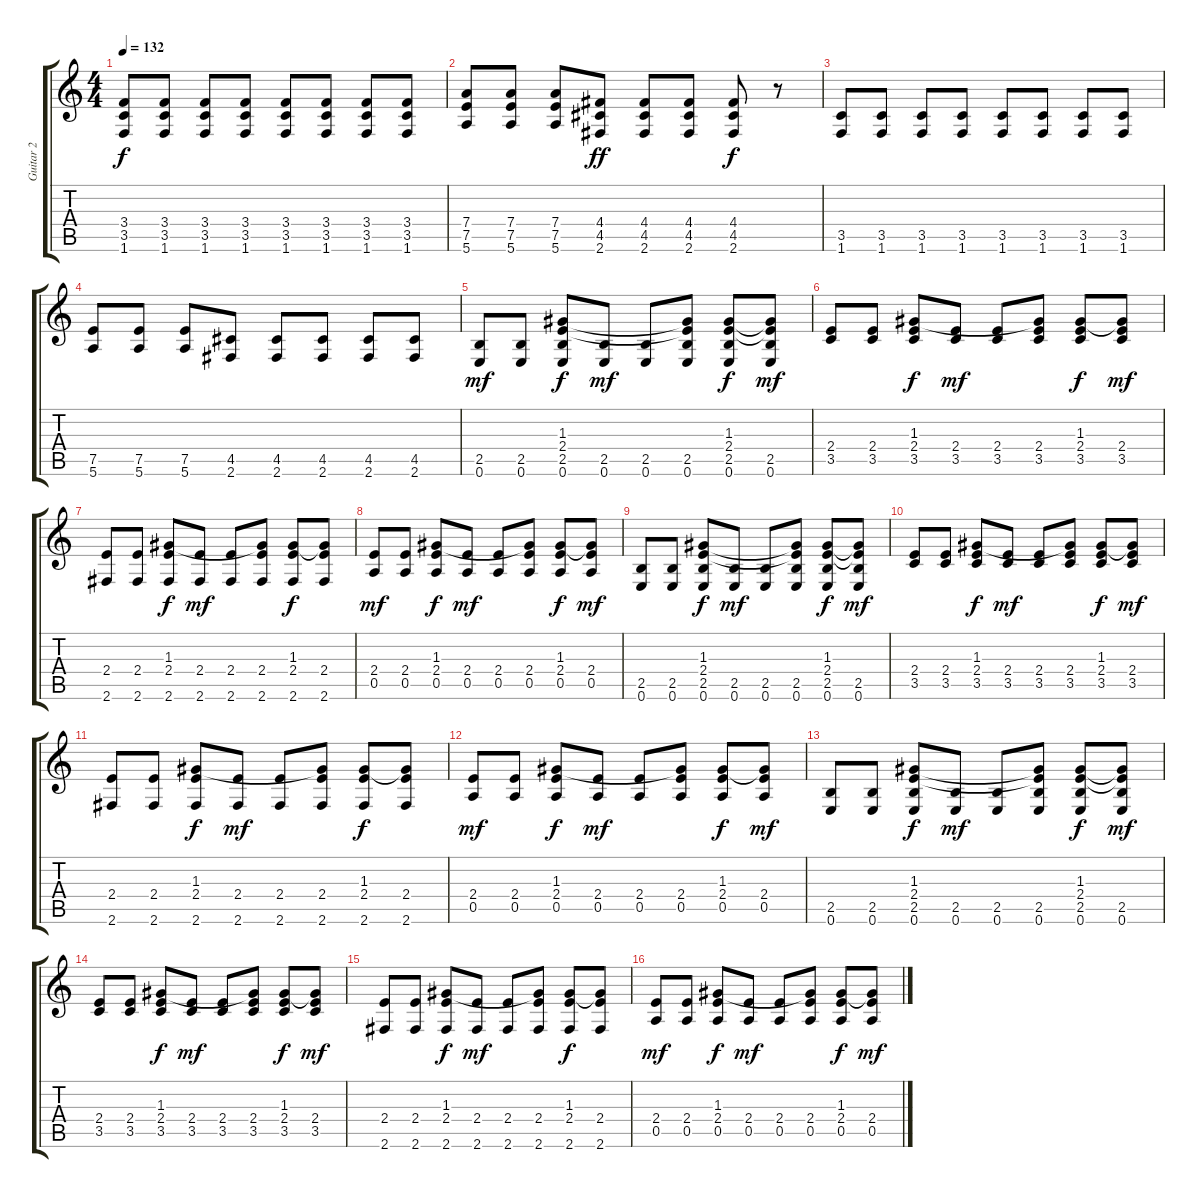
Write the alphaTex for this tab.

\track ("Guitar 2" "Guitar 2") {instrument electricguitarclean}
\staff {score tabs}
\tuning (E4 B3 G3 D3 A2 E2) {hide}
\ts (4 4)
\tempo 132
\clef g2
\ks c
(3.4 3.5 1.6).8{dy f volume 13 instrument overdrivenguitar} (3.4 3.5 1.6).8 (3.4 3.5 1.6).8 (3.4 3.5 1.6).8 (3.4 3.5 1.6).8 (3.4 3.5 1.6).8 (3.4 3.5 1.6).8 (3.4 3.5 1.6).8 |
(7.4 7.5 5.6).8 (7.4 7.5 5.6).8 (7.4 7.5 5.6).8 (4.4 4.5 2.6).8{dy ff} (4.4 4.5 2.6).8 (4.4 4.5 2.6).8 (4.4 4.5 2.6).8{dy f} r.8 |
(3.5 1.6).8{instrument electricguitarclean} (3.5 1.6).8 (3.5 1.6).8 (3.5 1.6).8 (3.5 1.6).8 (3.5 1.6).8 (3.5 1.6).8 (3.5 1.6).8 |
(7.5 5.6).8 (7.5 5.6).8 (7.5 5.6).8 (4.5 2.6).8 (4.5 2.6).8 (4.5 2.6).8 (4.5 2.6).8 (4.5 2.6).8 |
(2.5 0.6).8{dy mf} (2.5 0.6).8 (1.3 2.4 2.5 0.6).8{dy f} (2.5 0.6).8{dy mf} (2.5 0.6).8 (1.3{t} 2.4{t} 2.5 0.6).8 (1.3 2.4 2.5 0.6).8{dy f} (1.3{t} 2.4{t} 2.5 0.6).8{dy mf} |
(2.4 3.5).8 (2.4 3.5).8 (1.3 2.4 3.5).8{dy f} (2.4 3.5).8{dy mf} (2.4 3.5).8 (1.3{t} 2.4 3.5).8 (1.3 2.4 3.5).8{dy f} (1.3{t} 2.4 3.5).8{dy mf} |
(2.4 2.6).8 (2.4 2.6).8 (1.3 2.4 2.6).8{dy f} (2.4 2.6).8{dy mf} (2.4 2.6).8 (1.3{t} 2.4 2.6).8 (1.3 2.4 2.6).8{dy f} (1.3{t} 2.4 2.6).8 |
(2.4 0.5).8{dy mf} (2.4 0.5).8 (1.3 2.4 0.5).8{dy f} (2.4 0.5).8{dy mf} (2.4 0.5).8 (1.3{t} 2.4 0.5).8 (1.3 2.4 0.5).8{dy f} (1.3{t} 2.4 0.5).8{dy mf} |
(2.5 0.6).8 (2.5 0.6).8 (1.3 2.4 2.5 0.6).8{dy f} (2.5 0.6).8{dy mf} (2.5 0.6).8 (1.3{t} 2.4{t} 2.5 0.6).8 (1.3 2.4 2.5 0.6).8{dy f} (1.3{t} 2.4{t} 2.5 0.6).8{dy mf} |
(2.4 3.5).8 (2.4 3.5).8 (1.3 2.4 3.5).8{dy f} (2.4 3.5).8{dy mf} (2.4 3.5).8 (1.3{t} 2.4 3.5).8 (1.3 2.4 3.5).8{dy f} (1.3{t} 2.4 3.5).8{dy mf} |
(2.4 2.6).8 (2.4 2.6).8 (1.3 2.4 2.6).8{dy f} (2.4 2.6).8{dy mf} (2.4 2.6).8 (1.3{t} 2.4 2.6).8 (1.3 2.4 2.6).8{dy f} (1.3{t} 2.4 2.6).8 |
(2.4 0.5).8{dy mf} (2.4 0.5).8 (1.3 2.4 0.5).8{dy f} (2.4 0.5).8{dy mf} (2.4 0.5).8 (1.3{t} 2.4 0.5).8 (1.3 2.4 0.5).8{dy f} (1.3{t} 2.4 0.5).8{dy mf} |
(2.5 0.6).8 (2.5 0.6).8 (1.3 2.4 2.5 0.6).8{dy f} (2.5 0.6).8{dy mf} (2.5 0.6).8 (1.3{t} 2.4{t} 2.5 0.6).8 (1.3 2.4 2.5 0.6).8{dy f} (1.3{t} 2.4{t} 2.5 0.6).8{dy mf} |
(2.4 3.5).8 (2.4 3.5).8 (1.3 2.4 3.5).8{dy f} (2.4 3.5).8{dy mf} (2.4 3.5).8 (1.3{t} 2.4 3.5).8 (1.3 2.4 3.5).8{dy f} (1.3{t} 2.4 3.5).8{dy mf} |
(2.4 2.6).8 (2.4 2.6).8 (1.3 2.4 2.6).8{dy f} (2.4 2.6).8{dy mf} (2.4 2.6).8 (1.3{t} 2.4 2.6).8 (1.3 2.4 2.6).8{dy f} (1.3{t} 2.4 2.6).8 |
(2.4 0.5).8{dy mf} (2.4 0.5).8 (1.3 2.4 0.5).8{dy f} (2.4 0.5).8{dy mf} (2.4 0.5).8 (1.3{t} 2.4 0.5).8 (1.3 2.4 0.5).8{dy f} (1.3{t} 2.4 0.5).8{dy mf}
